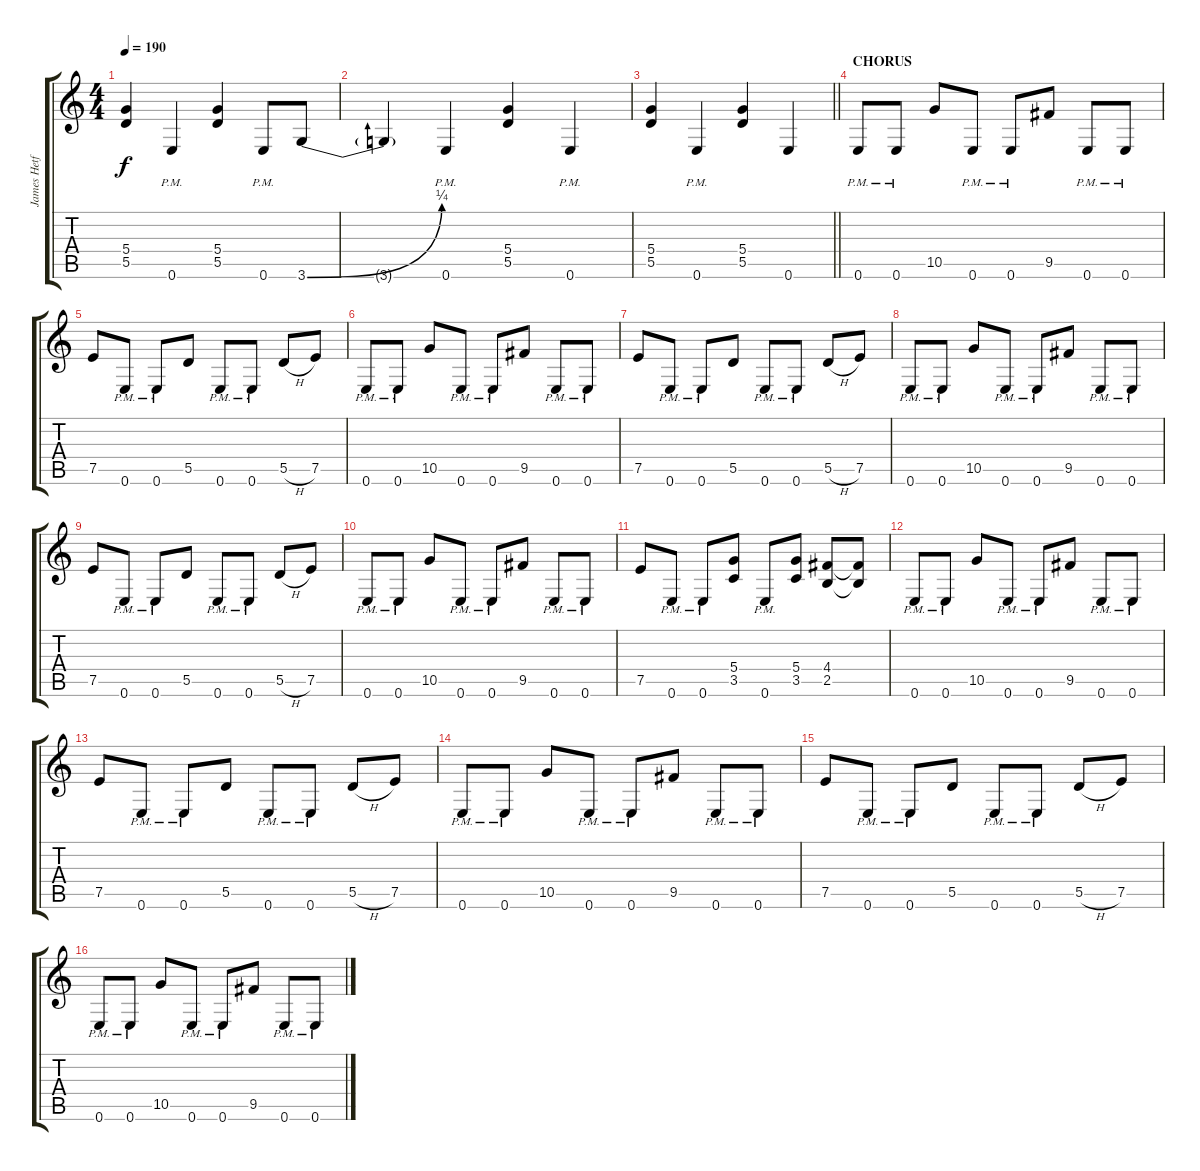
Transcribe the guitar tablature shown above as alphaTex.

\track ("James Hetfield - rhythm guitar" "James Hetf") {instrument distortionguitar}
\staff {score tabs}
\tuning (E4 B3 G3 D3 A2 E2) {hide}
\ts (4 4)
\tempo 190
\clef g2
\ks c
(5.4 5.5).4{dy f} 0.6{pm}.4 (5.4 5.5).4 0.6{pm}.8 3.6{be (bend 0 0 60 1)}.8 |
3.6{t}.4 0.6{pm}.4 (5.4 5.5).4 0.6{pm}.4 |
\barLineRight lightlight
(5.4 5.5).4 0.6{pm}.4 (5.4 5.5).4 0.6.4 |
\section ("" "CHORUS")
0.6{pm}.8 0.6{pm}.8 10.5.8 0.6{pm}.8 0.6{pm}.8 9.5.8 0.6{pm}.8 0.6{pm}.8 |
7.5.8 0.6{pm}.8 0.6{pm}.8 5.5.8 0.6{pm}.8 0.6{pm}.8 5.5{h}.8 7.5.8 |
0.6{pm}.8 0.6{pm}.8 10.5.8 0.6{pm}.8 0.6{pm}.8 9.5.8 0.6{pm}.8 0.6{pm}.8 |
7.5.8 0.6{pm}.8 0.6{pm}.8 5.5.8 0.6{pm}.8 0.6{pm}.8 5.5{h}.8 7.5.8 |
0.6{pm}.8 0.6{pm}.8 10.5.8 0.6{pm}.8 0.6{pm}.8 9.5.8 0.6{pm}.8 0.6{pm}.8 |
7.5.8 0.6{pm}.8 0.6{pm}.8 5.5.8 0.6{pm}.8 0.6{pm}.8 5.5{h}.8 7.5.8 |
0.6{pm}.8 0.6{pm}.8 10.5.8 0.6{pm}.8 0.6{pm}.8 9.5.8 0.6{pm}.8 0.6{pm}.8 |
7.5.8 0.6{pm}.8 0.6{pm}.8 (5.4 3.5).8 0.6{pm}.8 (5.4 3.5).8 (4.4 2.5).8 (4.4{t} 2.5{t}).8 |
0.6{pm}.8 0.6{pm}.8 10.5.8 0.6{pm}.8 0.6{pm}.8 9.5.8 0.6{pm}.8 0.6{pm}.8 |
7.5.8 0.6{pm}.8 0.6{pm}.8 5.5.8 0.6{pm}.8 0.6{pm}.8 5.5{h}.8 7.5.8 |
0.6{pm}.8 0.6{pm}.8 10.5.8 0.6{pm}.8 0.6{pm}.8 9.5.8 0.6{pm}.8 0.6{pm}.8 |
7.5.8 0.6{pm}.8 0.6{pm}.8 5.5.8 0.6{pm}.8 0.6{pm}.8 5.5{h}.8 7.5.8 |
0.6{pm}.8 0.6{pm}.8 10.5.8 0.6{pm}.8 0.6{pm}.8 9.5.8 0.6{pm}.8 0.6{pm}.8
